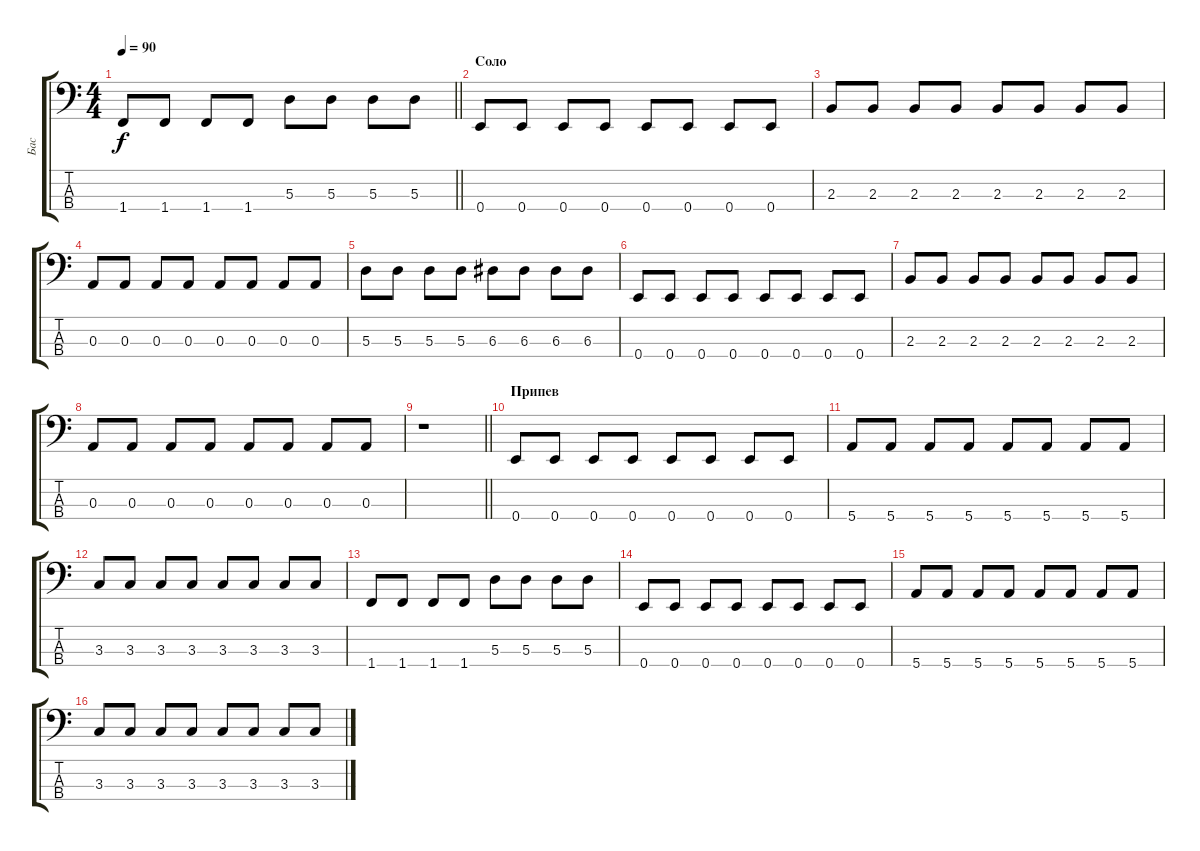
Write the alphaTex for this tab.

\track ("Бас" "Бас") {instrument electricbassfinger}
\staff {score tabs}
\tuning (G2 D2 A1 E1) {hide}
\ts (4 4)
\tempo 90
\clef f4
\barLineRight lightlight
\ks c
1.4.8{dy f} 1.4.8 1.4.8 1.4.8 5.3.8 5.3.8 5.3.8 5.3.8 |
\section ("" "Соло")
0.4.8 0.4.8 0.4.8 0.4.8 0.4.8 0.4.8 0.4.8 0.4.8 |
2.3.8 2.3.8 2.3.8 2.3.8 2.3.8 2.3.8 2.3.8 2.3.8 |
0.3.8 0.3.8 0.3.8 0.3.8 0.3.8 0.3.8 0.3.8 0.3.8 |
5.3.8 5.3.8 5.3.8 5.3.8 6.3.8 6.3.8 6.3.8 6.3.8 |
0.4.8 0.4.8 0.4.8 0.4.8 0.4.8 0.4.8 0.4.8 0.4.8 |
2.3.8 2.3.8 2.3.8 2.3.8 2.3.8 2.3.8 2.3.8 2.3.8 |
0.3.8 0.3.8 0.3.8 0.3.8 0.3.8 0.3.8 0.3.8 0.3.8 |
\barLineRight lightlight
r.1 |
\section ("" "Припев")
0.4.8 0.4.8 0.4.8 0.4.8 0.4.8 0.4.8 0.4.8 0.4.8 |
5.4.8 5.4.8 5.4.8 5.4.8 5.4.8 5.4.8 5.4.8 5.4.8 |
3.3.8 3.3.8 3.3.8 3.3.8 3.3.8 3.3.8 3.3.8 3.3.8 |
1.4.8 1.4.8 1.4.8 1.4.8 5.3.8 5.3.8 5.3.8 5.3.8 |
0.4.8 0.4.8 0.4.8 0.4.8 0.4.8 0.4.8 0.4.8 0.4.8 |
5.4.8 5.4.8 5.4.8 5.4.8 5.4.8 5.4.8 5.4.8 5.4.8 |
3.3.8 3.3.8 3.3.8 3.3.8 3.3.8 3.3.8 3.3.8 3.3.8
